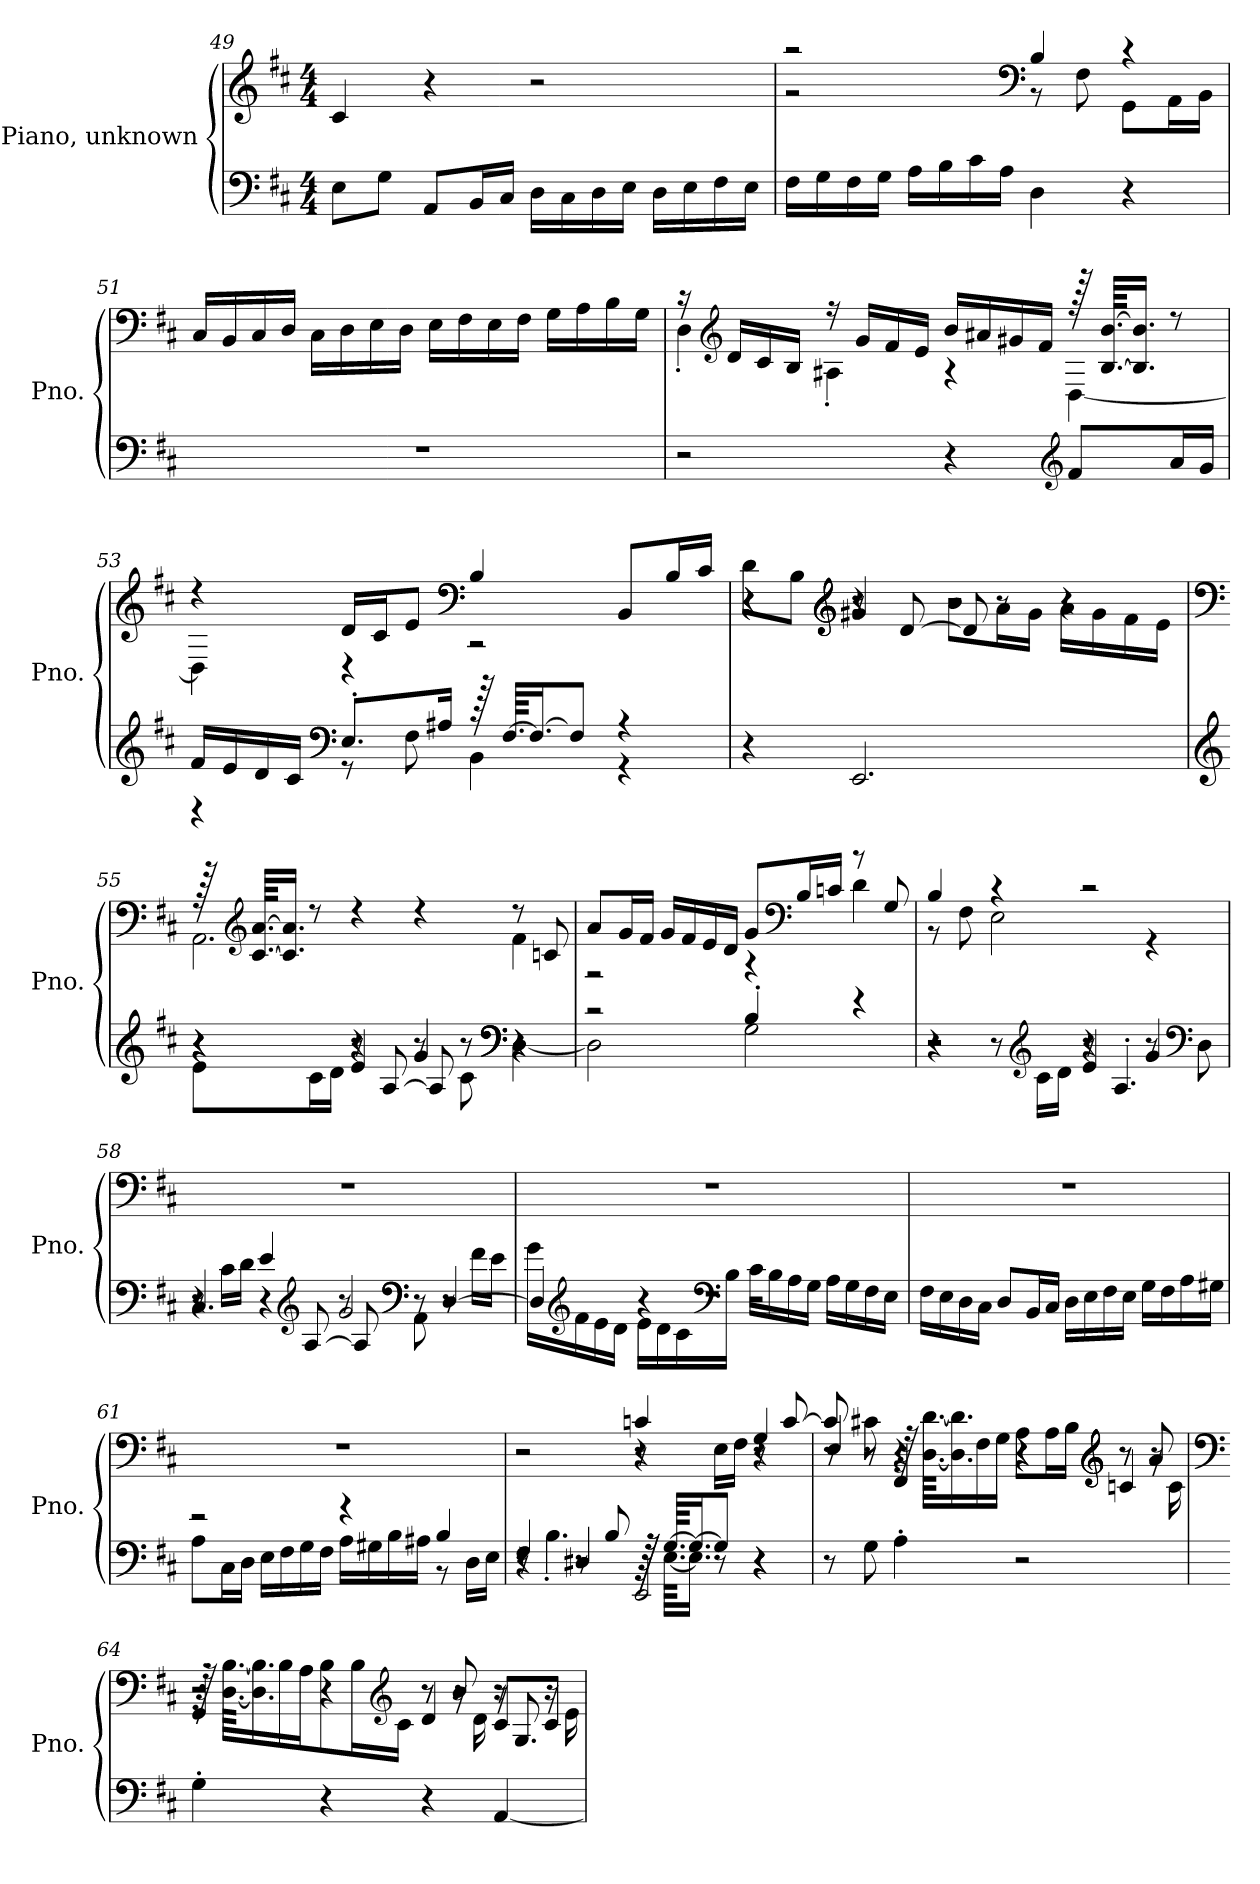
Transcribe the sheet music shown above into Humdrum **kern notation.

**kern	**kern
*part1	*part1
*staff2	*staff1
*I"Piano, unknown	*
*I'Pno.	*
*clefF4	*clefG2
*k[f#c#]	*k[f#c#]
*M4/4	*M4/4
=49	=49
8E\L	4c#/
8G\J	.
8AA/L	4r
16BB/L	.
16C#/JJ	.
16D\LL	2r
16C#\	.
16D\	.
16E\JJ	.
16D\LL	.
16E\	.
16F#\	.
16E\JJ	.
!!LO:LB:g=z
=50	=50
*	*^
16F#\LL	2r	2r
16G\	.	.
16F#\	.	.
16G\JJ	.	.
16A\LL	.	.
16B\	.	.
16c#\	.	.
16A\JJ	.	.
*	*clefF4	*
4D\	4B/	8r
.	.	8F#\
4r	4r	8GG\L
.	.	16AA\L
.	.	16BB\JJ
*	*v	*v
=51	=51
1r	16C#/LL
.	16BB/
.	16C#/
.	16D/JJ
.	16C#\LL
.	16D\
.	16E\
.	16D\JJ
.	16E\LL
.	16F#\
.	16E\
.	16F#\JJ
.	16G\LL
.	16A\
.	16B\
.	16G\JJ
!!LO:LB:g=z
=52	=52
*	*^
2r	16r	4D'\
*	*clefG2	*
.	16d/LL	.
.	16c#/	.
.	16B/JJ	.
.	16r	4A#X'\
.	16g/LL	.
.	16f#/	.
.	16e/JJ	.
4r	16b/LL	4r
.	16a#X/	.
.	16g#X/	.
.	16f#/JJ	.
*clefG2	*	*
8f#/L	128r	[4D\
.	[64.B/ [64.b/KKLL	.
.	16.B/] 16.b/]JJ	.
16a/L	8r	.
16g/JJ	.	.
=53	=53	=53
*^	*	*
16f#/LL	4r	4r	4D\]
16e/	.	.	.
16d/	.	.	.
16c#/JJ	.	.	.
*clefF4	*	*	*
8.E'/L	8r	16d/LL	4r
.	.	16c#/J	.
.	8F#\	8e/J	.
16A#X/Jk	.	.	.
*	*	*clefF4	*
128r	4BB\	4B/	2r
[64.F#/KKLL	.	.	.
16.F#/J_	.	.	.
8F#/J]	.	.	.
4r	4r	8BB/L	.
.	.	16B/L	.
.	.	16c#/JJ	.
*v	*v	*	*
!!LO:LB:g=z
=54	=54	=54
*	*	*^
4r	4r	8d\L	4r
.	.	8B\J	.
*	*clefG2	*	*
2.EE/	4g#X/	4r	8r
.	.	.	[8d/
.	2r	8b\L	8d/]
.	.	16a\L	8r
.	.	16g#\JJ	.
.	.	16a\LL	4r
.	.	16g#\	.
.	.	16f#\	.
.	.	16e\JJ	.
*	*v	*v	*v
=55	=55
*clefG2	*clefF4
*^	*^
*	*^	*	*
4r	8e\L	4r	128r	2.AA\
*	*	*	*clefG2	*
.	.	.	[64.c#/ [64.a/KKLL	.
.	.	.	16.c#/] 16.a/]JJ	.
.	16c#\L	.	8r	.
.	16d\JJ	.	.	.
4e/	4r	8r	4r	.
.	.	[8A/	.	.
4g/	8r	8A/]	4r	.
.	8c#\	8r	.	.
*clefF4	*	*	*	*
4r	[4D\	4r	8r	4f#\
.	.	.	8cn/	.
*	*v	*v	*	*
!!LO:LB:g=z	!!
=56	=56	=56	=56
2r	2D\]	8a/L	2r
.	.	16g/L	.
.	.	16f#/JJ	.
.	.	16g/LL	.
.	.	16f#/	.
.	.	16e/	.
.	.	16d/JJ	.
4B'/	2G\	8g/L	4r
*	*	*clefF4	*
.	.	16B/L	.
.	.	16cn/JJ	.
4r	.	8r	4d\
.	.	8G/	.
=57	=57	=57	=57
*	*^	*	*
2r	4r	2r	4B/	8r
.	.	.	.	8F#\
.	8r	.	4r	2E\
*clefG2	*	*	*	*
.	16c#\LL	.	.	.
.	16d\JJ	.	.	.
4e/	4r	8r	2r	.
.	.	4.A'/	.	.
4g/	8r	.	.	4r
*clefF4	*	*	*	*
.	8D\	.	.	.
*	*	*	*v	*v
!!LO:PB:g=z
=58	=58	=58	=58
4r	8r	4.C#/	1r
.	16c#\LL	.	.
.	16d\JJ	.	.
4e/	4r	.	.
*clefG2	*	*	*
.	.	[8A/	.
2g/	8r	8A/]	.
*clefF4	*	*	*
.	8AA\	8r	.
.	8r	[4D/	.
.	16f#\LL	.	.
.	16e\JJ	.	.
=59	=59	=59	=59
1r	16g\LL	4D/]	1r
*clefG2	*	*	*
.	16f#\	.	.
.	16e\	.	.
.	16d\JJ	.	.
.	16e\LL	4r	.
.	16d\	.	.
.	16c#\	.	.
*clefF4	*	*	*
.	16B\JJ	.	.
.	16c#\LL	2r	.
.	16B\	.	.
.	16A\	.	.
.	16G\JJ	.	.
.	16A\LL	.	.
.	16G\	.	.
.	16F#\	.	.
.	16E\JJ	.	.
*v	*v	*v	*
!!LO:LB:g=z
=60	=60
16F#\LL	1r
16E\	.
16D\	.
16C#\JJ	.
8D/L	.
16BB/L	.
16C#/JJ	.
16D\LL	.
16E\	.
16F#\	.
16E\JJ	.
16G\LL	.
16F#\	.
16A\	.
16G#X\JJ	.
=61	=61
*^	*
2r	8A\L	1r
.	16C#\L	.
.	16D\JJ	.
.	16E\LL	.
.	16F#\	.
.	16G\	.
.	16F#\JJ	.
4r	16A\LL	.
.	16G#X\	.
.	16B\	.
.	16A#X\JJ	.
4B/	8r	.
.	16D\LL	.
.	16E\JJ	.
!!LO:LB:g=z
=62	=62	=62
*	*^	*^
*	*	*	*	*^
4r	8r	4F#/	2r	2r	2r
.	4.B'\	.	.	.	.
8r	.	4D#X/	.	.	.
8B/	.	.	.	.	.
128r	128r	2EE/	4r	8r	4cn/
[64.G/KKLL	[64.E\KKLL	.	.	.	.
16.G/J_	16.E\JJ]	.	.	.	.
8G/J]	8r	.	.	16E\LL	.
.	.	.	.	16F#\JJ	.
4r	4r	.	8r	4r	4G/
.	.	.	[8c/	.	.
*v	*v	*v	*	*	*
=63	=63	=63	=63
8r	8c/]	8r	4E/
8G\	8r	8c#X\	.
4A'\	4r	128r	4FF#'/
.	.	[64.D\ [64.d\KKLL	.
.	.	16.D\] 16.d\]	.
.	.	16F#\	.
.	.	16G\JJ	.
2r	4r	8A\L	4r
.	.	16A\L	.
.	.	16B\JJ	.
*	*clefG2	*	*
.	8r	8r	4cn/
.	8a/	16r	.
.	.	16c\	.
!!LO:LB:g=z	!!	!!
=64	=64	=64	=64
*	*clefF4	*	*
4G'\	2r	128r	4GG'/
.	.	[64.D\ [64.B\KKLL	.
.	.	16.D\] 16.B\]	.
.	.	16B\	.
.	.	16A\J	.
4r	.	8B\	4r
.	.	16B\L	.
*	*clefG2	*	*
.	.	16c#\JJ	.
4r	8r	8r	4d/
.	8b/	16r	.
.	.	16d\	.
[4AA/	16r	8r	8c#/L
.	8.G/	.	.
.	.	16r	8c#/J
.	.	16e\	.
*	*v	*v	*v
=	=
*-	*-
